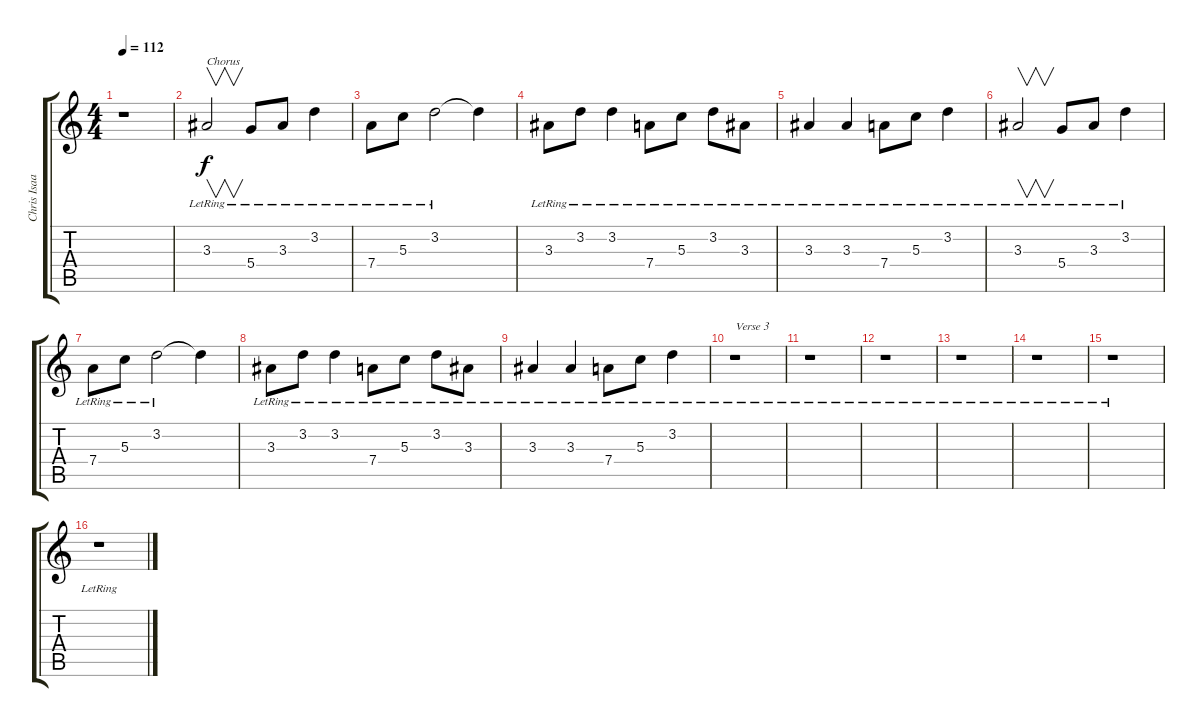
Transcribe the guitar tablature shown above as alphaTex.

\track ("Chris Isaak ( clean 1 )" "Chris Isaa") {instrument electricguitarjazz}
\staff {score tabs}
\tuning (E4 B3 G3 D3 A2 E2) {hide}
\ts (4 4)
\tempo 112
\clef g2
\ks c
r.1{dy f} |
3.3{lr}.2{v txt "Chorus"} 5.4{lr}.8 3.3{lr}.8 3.2{lr}.4 |
7.4{lr}.8 5.3{lr}.8 3.2{lr}.2 3.2{t}.4 |
3.3{lr}.8 3.2{lr}.8 3.2{lr}.4 7.4{lr}.8 5.3{lr}.8 3.2{lr}.8 3.3{lr}.8 |
3.3{lr}.4 3.3{lr}.4 7.4{lr}.8 5.3{lr}.8 3.2{lr}.4 |
3.3{lr}.2{v} 5.4{lr}.8 3.3{lr}.8 3.2{lr}.4 |
7.4{lr}.8 5.3{lr}.8 3.2{lr}.2 3.2{t}.4 |
3.3{lr}.8 3.2{lr}.8 3.2{lr}.4 7.4{lr}.8 5.3{lr}.8 3.2{lr}.8 3.3{lr}.8 |
3.3{lr}.4 3.3{lr}.4 7.4{lr}.8 5.3{lr}.8 3.2{lr}.4 |
r.1{txt "Verse 3"} |
r.1 |
r.1 |
r.1 |
r.1 |
r.1 |
r.1
